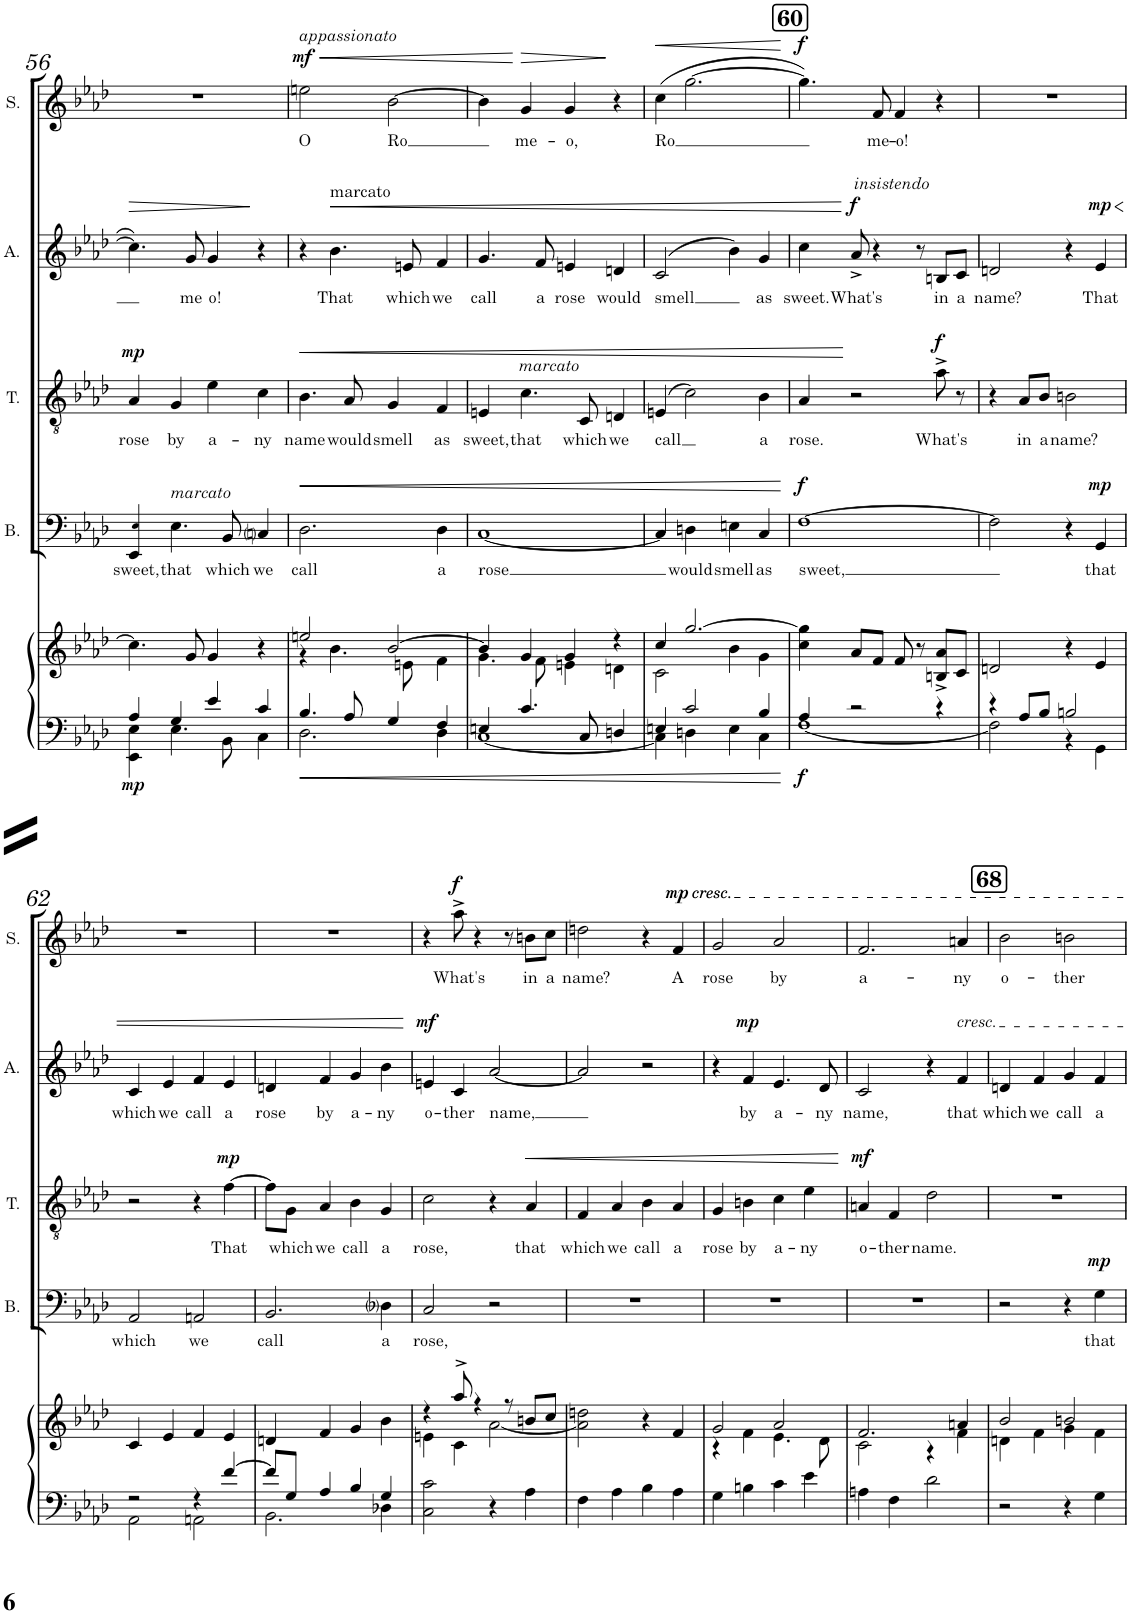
**kern	**kern	**dynam	**kern	**text	**dynam	**kern	**text	**dynam	**kern	**text	**dynam	**kern	**text	**dynam
*part5	*part5	*part5	*part4	*part4	*part4	*part3	*part3	*part3	*part2	*part2	*part2	*part1	*part1	*part1
*staff6	*staff5	*staff5/6	*staff4	*staff4	*staff4	*staff3	*staff3	*staff3	*staff2	*staff2	*staff2	*staff1	*staff1	*staff1
*I"Piano (for  rehearsal  only)	*	*	*I"Bass	*	*	*I"Tenor	*	*	*I"Alto	*	*	*I"Soprano	*	*
*I'Pno	*	*	*I'B.	*	*	*I'T.	*	*	*I'A.	*	*	*I'S.	*	*
!!LO:PB:g=z
*clefF4	*clefG2	*	*clefF4	*	*	*clefGv2	*	*	*clefG2	*	*	*clefG2	*	*
*k[b-e-a-d-]	*k[b-e-a-d-]	*	*k[b-e-a-d-]	*	*	*k[b-e-a-d-]	*	*	*k[b-e-a-d-]	*	*	*k[b-e-a-d-]	*	*
*M4/4	*M4/4	*	*M4/4	*	*	*M4/4	*	*	*M4/4	*	*	*M4/4	*	*
=56	=56	=56	=56	=56	=56	=56	=56	=56	=56	=56	=56	=56	=56	=56
*^	*	*	*	*	*	*	*	*	*	*	*	*	*	*
!	!	!	!LO:DY:b=2	!	!LO:LY:b	!	!	!LO:LY:b	!LO:DY:a	!	!	!LO:HP:b	!	!	!
4A-/	4EE-\ 4E-\	4.cc-\]	mp	4EE-/ 4E-!/	sweet,	.	4A-/	rose	mp	4.cc-\]	.	>	1r	.	.
!	!	!	!	!LO:TX:a:i:t=marcato	!	!	!	!	!	!	!	!	!	!	!
!	!	!	!	!	!LO:LY:b	!	!	!LO:LY:b	!	!	!	!	!	!	!
4G/	4.E-\	.	.	4.E-\	that	.	4G/	by	.	.	.	.	.	.	.
!	!	!	!	!	!	!	!	!	!	!	!LO:LY:b	!	!	!	!
.	.	8g/	.	.	.	.	.	.	.	8g/	me	.	.	.	.
!	!	!	!	!	!	!	!	!LO:LY:b	!	!	!LO:LY:b	!	!	!	!
4e-/	.	4g/	.	.	.	.	4e-\	a-	.	4g/	o!	.	.	.	.
!	!	!	!	!	!LO:LY:b	!	!	!	!	!	!	!	!	!	!
.	8BB-\	.	.	8BB-/	which	.	.	.	.	.	.	.	.	.	.
!	!	!	!	!	!LO:LY:b	!	!	!LO:LY:b	!	!	!	!	!	!	!
4c/	4C\	4r	.	4Cni/	we	.	4c\	-ny	.	4r	.	]	.	.	.
=57	=57	=57	=57	=57	=57	=57	=57	=57	=57	=57	=57	=57	=57	=57	=57
*	*	*^	*	*	*	*	*	*	*	*	*	*	*	*	*
!	!	!	!	!	!	!	!	!	!	!	!	!	!	!LO:TX:a:i:t=appassionato	!	!
!	!	!	!	!	!	!LO:LY:b	!LO:HP:b	!	!LO:LY:b	!LO:HP:b	!	!	!	!	!LO:LY:b	!LO:HP:b
!	!	!	!	!	!	!	!	!	!	!	!	!	!	!	!	!LO:DY:n=1:a
4.B-/	2.D-\	2een/	4r	.	2.D-\	call	<	4.B-\	name	<	4r	.	.	2een\	O	< mf
!	!	!	!	!	!	!	!	!	!	!	!LO:TX:a:t=marcato	!	!	!	!	!
!	!	!	!	!	!	!	!	!	!	!	!	!LO:LY:b	!LO:HP:b	!	!	!
.	.	.	4.b-\	.	.	.	.	.	.	.	4.b-\	That	<	.	.	.
!	!	!	!	!	!	!	!	!	!LO:LY:b	!	!	!	!	!	!	!
8A-/	.	.	.	.	.	.	.	8A-/	would	.	.	.	.	.	.	.
!	!	!	!	!	!	!	!	!	!LO:LY:b	!	!	!	!	!	!LO:LY:b	!
4G/	.	[2b-/	.	.	.	.	.	4G/	smell	.	.	.	.	[2b-\	Ro	.
!	!	!	!	!	!	!	!	!	!	!	!	!LO:LY:b	!	!	!	!
.	.	.	8en\	.	.	.	.	.	.	.	8en/	which	.	.	.	.
!	!	!	!	!	!	!LO:LY:b	!	!	!LO:LY:b	!	!	!LO:LY:b	!	!	!	!
4F/	4D-\	.	4f\	.	4D-\	a	.	4F/	as	.	4f/	we	.	.	.	.
=58	=58	=58	=58	=58	=58	=58	=58	=58	=58	=58	=58	=58	=58	=58	=58	=58
!	!	!	!	!	!	!LO:LY:b	!	!	!LO:LY:b	!	!	!LO:LY:b	!	!	!	!
4En/	[1C	4b-/]	4.g\	.	[1C	rose	.	4En/	sweet,	.	4.g/	call	.	4b-\]	.	.
!	!	!	!	!	!	!	!	!LO:TX:a:i:t=marcato	!	!	!	!	!	!	!	!
!	!	!	!	!	!	!	!	!	!LO:LY:b	!	!	!	!	!	!LO:LY:b	!LO:HP:n=1:b
4.c/	.	4g/	.	.	.	.	.	4.c\	that	.	.	.	.	4g/	me-	[ >
!	!	!	!	!	!	!	!	!	!	!	!	!LO:LY:b	!	!	!	!
.	.	.	8f\	.	.	.	.	.	.	.	8f/	a	.	.	.	.
!	!	!	!	!	!	!	!	!	!	!	!	!LO:LY:b	!	!	!LO:LY:b	!
.	.	4g/	4en\	.	.	.	.	.	.	.	4en/	rose	.	4g/	-o,	.
!	!	!	!	!	!	!	!	!	!LO:LY:b	!	!	!	!	!	!	!
8C/	.	.	.	.	.	.	.	8C/	which	.	.	.	.	.	.	.
!	!	!	!	!	!	!	!	!	!LO:LY:b	!	!	!LO:LY:b	!	!	!	!
4Dn/	.	4r	4dn\	.	.	.	.	4Dn/	we	.	4dn/	would	.	4r	.	]
=59	=59	=59	=59	=59	=59	=59	=59	=59	=59	=59	=59	=59	=59	=59	=59	=59
!	!	!	!	!	!	!	!	!	!LO:LY:b	!	!	!LO:LY:b	!	!	!LO:LY:b	!LO:HP:b
4En/	4C\]	4cc/	2c\	.	4C/]	.	.	(4En/	call	.	(2c/	smell	.	(4cc\	Ro	<
!	!	!	!	!	!	!LO:LY:b	!	!	!	!	!	!	!	!	!	!
2c/	4Dn\	[2.gg/	.	.	4Dn\	would	.	2c\)	.	.	.	.	.	[2.gg\	.	.
!	!	!	!	!	!	!LO:LY:b	!	!	!	!	!	!	!	!	!	!
.	4E\	.	4b-\	.	4En\	smell	.	.	.	.	4b-\)	.	.	.	.	.
!	!	!	!	!	!	!LO:LY:b	!	!	!LO:LY:b	!	!	!LO:LY:b	!	!	!	!
4B-/	4C\	.	4g\	.	4C/	as	.	4B-\	a	.	4g/	as	.	.	.	.
*v	*v	*	*	*	*	*	*	*	*	*	*	*	*	*	*	*
*	*v	*v	*	*	*	*	*	*	*	*	*	*	*	*	*
.	.	.	.	.	[	.	.	.	.	.	.	.	.	[
=60	=60	=60	=60	=60	=60	=60	=60	=60	=60	=60	=60	=60	=60	=60
*^	*	*	*	*	*	*	*	*	*	*	*	*	*	*
!!LO:REH:place=s1:a:B:cj:fs=14:t=60
!	!	!	!LO:DY:b=2	!	!LO:LY:b	!LO:DY:a	!	!LO:LY:b	!	!	!LO:LY:b	!	!	!	!LO:DY:a
4A-/	[1F	4cc\ 4gg\]	f	[1F	sweet,	f	4A-/	rose.	.	4cc\	sweet.	.	4.gg\])	.	f
!	!	!	!	!	!	!	!	!	!	!LO:TX:a:i:t=insistendo	!	!	!	!	!
!	!	!	!	!	!	!	!	!	!	!	!LO:LY:b	!LO:DY:n=1:a	!	!	!
2r	.	8a-/L	.	.	.	.	2r	.	[	8a-^/	What's	[ f	.	.	.
!	!	!	!	!	!	!	!	!	!	!	!	!	!	!LO:LY:b	!
.	.	8f/J	.	.	.	.	.	.	.	4r	.	.	8f/	me-	.
!	!	!	!	!	!	!	!	!	!	!	!	!	!	!LO:LY:b	!
.	.	8f/	.	.	.	.	.	.	.	.	.	.	4f/	-o!	.
.	.	8r	.	.	.	.	.	.	.	8r	.	.	.	.	.
!	!	!	!	!	!	!	!	!LO:LY:b	!LO:DY:a	!	!LO:LY:b	!	!	!	!
4r	.	8Bn/^ 8a-/^L	.	.	.	.	8a-^\	What's	f	8Bn/L	in	.	4r	.	.
!	!	!	!	!	!	!	!	!	!	!	!LO:LY:b	!	!	!	!
.	.	8c/J	.	.	.	.	8r	.	.	8c/J	a	.	.	.	.
=61	=61	=61	=61	=61	=61	=61	=61	=61	=61	=61	=61	=61	=61	=61	=61
!	!	!	!	!	!	!	!	!	!	!	!LO:LY:b	!	!	!	!
4r	2F\]	2dn/	.	2F\]	.	.	4r	.	.	2dn/	name?	.	1r	.	.
!	!	!	!	!	!	!	!	!LO:LY:b	!	!	!	!	!	!	!
8A-/L	.	.	.	.	.	.	8A-/L	in	.	.	.	.	.	.	.
!	!	!	!	!	!	!	!	!LO:LY:b	!	!	!	!	!	!	!
8B-/J	.	.	.	.	.	.	8B-/J	a	.	.	.	.	.	.	.
!	!	!	!	!	!	!	!	!LO:LY:b	!	!	!	!	!	!	!
2Bn/	4r	4r	.	4r	.	.	2Bn\	name?	.	4r	.	.	.	.	.
!	!	!	!	!	!LO:LY:b	!LO:DY:a	!	!	!	!	!LO:LY:b	!LO:HP:b	!	!	!
!	!	!	!	!	!	!	!	!	!	!	!	!LO:DY:n=1:a	!	!	!
.	4GG\	4e-/	.	4GG/	that	mp	.	.	.	4e-/	That	< mp	.	.	.
!!LO:LB:g=z
=62	=62	=62	=62	=62	=62	=62	=62	=62	=62	=62	=62	=62	=62	=62	=62
!	!	!	!	!	!LO:LY:b	!	!	!	!	!	!LO:LY:b	!	!	!	!
2r	2AA-\	4c/	.	2AA-/	which	.	2r	.	.	4c/	which	.	1r	.	.
!	!	!	!	!	!	!	!	!	!	!	!LO:LY:b	!	!	!	!
.	.	4e-/	.	.	.	.	.	.	.	4e-/	we	.	.	.	.
!	!	!	!	!	!LO:LY:b	!	!	!	!	!	!LO:LY:b	!	!	!	!
4r	2AAn\	4f/	.	2AAn/	we	.	4r	.	.	4f/	call	.	.	.	.
!	!	!	!	!	!	!	!	!LO:LY:b	!LO:DY:a	!	!LO:LY:b	!	!	!	!
[4f/	.	4e-/	.	.	.	.	[4f\	That	mp	4e-/	a	.	.	.	.
=63	=63	=63	=63	=63	=63	=63	=63	=63	=63	=63	=63	=63	=63	=63	=63
!	!	!	!	!	!LO:LY:b	!	!	!	!	!	!LO:LY:b	!	!	!	!
8f/L]	2.BB-\	4dn/	.	2.BB-/	call	.	8f\L]	.	.	4dn/	rose	.	1r	.	.
!	!	!	!	!	!	!	!	!LO:LY:b	!	!	!	!	!	!	!
8G/J	.	.	.	.	.	.	8G\J	which	.	.	.	.	.	.	.
!	!	!	!	!	!	!	!	!LO:LY:b	!	!	!LO:LY:b	!	!	!	!
4A-/	.	4f/	.	.	.	.	4A-/	we	.	4f/	by	.	.	.	.
!	!	!	!	!	!	!	!	!LO:LY:b	!	!	!LO:LY:b	!	!	!	!
4B-/	.	4g/	.	.	.	.	4B-\	call	.	4g/	a-	.	.	.	.
!	!	!	!	!	!LO:LY:b	!	!	!LO:LY:b	!	!	!LO:LY:b	!	!	!	!
4G/	4D-X\	4b-\	.	4D-i\	a	.	4G/	a	.	4b-\	-ny	.	.	.	.
*v	*v	*	*	*	*	*	*	*	*	*	*	*	*	*	*
.	.	.	.	.	.	.	.	.	.	.	[	.	.	.
=64	=64	=64	=64	=64	=64	=64	=64	=64	=64	=64	=64	=64	=64	=64
*	*^	*	*	*	*	*	*	*	*	*	*	*	*	*
!	!	!	!	!	!LO:LY:b	!	!	!LO:LY:b	!	!	!LO:LY:b	!LO:DY:a	!	!	!
2C\ 2c\	4r	4en\	.	2C/	rose,	.	2c\	rose,	.	4en/	o-	mf	4r	.	.
!	!	!	!	!	!	!	!	!	!	!	!LO:LY:b	!	!	!LO:LY:b	!LO:DY:a
.	8aa-^/	4c\	.	.	.	.	.	.	.	4c/	-ther	.	8aa-^\	What's	f
.	4r	.	.	.	.	.	.	.	.	.	.	.	4r	.	.
!	!	!	!	!	!	!	!	!	!	!	!LO:LY:b	!	!	!	!
4r	.	[2a-\	.	2r	.	.	4r	.	.	[2a-/	name,	.	.	.	.
.	8r	.	.	.	.	.	.	.	.	.	.	.	8r	.	.
!	!	!	!	!	!	!	!	!LO:LY:b	!LO:HP:b	!	!	!	!	!LO:LY:b	!
4A-\	8bn/L	.	.	.	.	.	4A-/	that	<	.	.	.	8bn\L	in	.
!	!	!	!	!	!	!	!	!	!	!	!	!	!	!LO:LY:b	!
.	8cc/J	.	.	.	.	.	.	.	.	.	.	.	8cc\J	a	.
*	*v	*v	*	*	*	*	*	*	*	*	*	*	*	*	*
=65	=65	=65	=65	=65	=65	=65	=65	=65	=65	=65	=65	=65	=65	=65
!	!	!	!	!	!	!	!LO:LY:b	!	!	!	!	!	!LO:LY:b	!
4F\	2a-\] 2ddn\	.	1r	.	.	4F/	which	.	2a-/]	.	.	2ddn\	name?	.
!	!	!	!	!	!	!	!LO:LY:b	!	!	!	!	!	!	!
4A-\	.	.	.	.	.	4A-/	we	.	.	.	.	.	.	.
!	!	!	!	!	!	!	!LO:LY:b	!	!	!	!	!	!	!
4B-\	4r	.	.	.	.	4B-\	call	.	2r	.	.	4r	.	.
!	!	!	!	!	!	!	!	!	!	!	!	!LO:TX:a:i:t=cresc.	!	!
!	!	!	!	!	!	!	!	!	!	!	!	!LO:TX:a:i:t=cresc.	!	!
!	!	!	!	!	!	!	!LO:LY:b	!	!	!	!	!	!LO:LY:b	!LO:DY:a
4A-\	4f/	.	.	.	.	4A-/	a	.	.	.	.	4f/	A	mp
=66	=66	=66	=66	=66	=66	=66	=66	=66	=66	=66	=66	=66	=66	=66
*	*^	*	*	*	*	*	*	*	*	*	*	*	*	*
!	!	!	!	!	!	!	!	!LO:LY:b	!	!	!	!	!	!LO:LY:b	!
4G\	2g/	4r	.	1r	.	.	4G/	rose	.	4r	.	.	2g/	rose	.
!	!	!	!	!	!	!	!	!LO:LY:b	!	!	!LO:LY:b	!LO:DY:a	!	!	!
4Bn\	.	4f\	.	.	.	.	4Bn\	by	.	4f/	by	mp	.	.	.
!	!	!	!	!	!	!	!	!LO:LY:b	!	!	!LO:LY:b	!	!	!LO:LY:b	!
4c\	2a-/	4.e-\	.	.	.	.	4c\	a-	.	4.e-/	a-	.	2a-/	by	.
!	!	!	!	!	!	!	!	!LO:LY:b	!	!	!	!	!	!	!
4e-\	.	.	.	.	.	.	4e-\	-ny	.	.	.	.	.	.	.
!	!	!	!	!	!	!	!	!	!	!	!LO:LY:b	!	!	!	!
.	.	8d-\	.	.	.	.	.	.	.	8d-/	-ny	.	.	.	.
*	*v	*v	*	*	*	*	*	*	*	*	*	*	*	*	*
.	.	.	.	.	.	.	.	[	.	.	.	.	.	.
=67	=67	=67	=67	=67	=67	=67	=67	=67	=67	=67	=67	=67	=67	=67
*	*^	*	*	*	*	*	*	*	*	*	*	*	*	*
!	!	!	!	!	!	!	!	!LO:LY:b	!LO:DY:a	!	!LO:LY:b	!	!	!LO:LY:b	!
4An\	2.f/	2c\	.	1r	.	.	4An/	o-	mf	2c/	name,	.	2.f/	a-	.
!	!	!	!	!	!	!	!	!LO:LY:b	!	!	!	!	!	!	!
4F\	.	.	.	.	.	.	4F/	-ther	.	.	.	.	.	.	.
!	!	!	!	!	!	!	!	!LO:LY:b	!	!	!	!	!	!	!
2d-\	.	4r	.	.	.	.	2d-\	name.	.	4r	.	.	.	.	.
!	!	!	!	!	!	!	!	!	!	!LO:TX:a:i:t=cresc.	!	!	!	!	!
!	!	!	!	!	!	!	!	!	!	!	!LO:LY:b	!	!	!LO:LY:b	!
.	4an/	4f\	.	.	.	.	.	.	.	4f/	that	.	4an/	-ny	.
!!LO:REH:place=s1:a:B:cj:fs=14:t=68
=68	=68	=68	=68	=68	=68	=68	=68	=68	=68	=68	=68	=68	=68	=68	=68
!	!	!	!	!	!	!	!	!	!	!	!LO:LY:b	!	!	!LO:LY:b	!
2r	2b-/	4dn\	.	2r	.	.	1r	.	.	4dn/	which	.	2b-\	o-	.
!	!	!	!	!	!	!	!	!	!	!	!LO:LY:b	!	!	!	!
.	.	4f\	.	.	.	.	.	.	.	4f/	we	.	.	.	.
!	!	!	!	!	!	!	!	!	!	!	!LO:LY:b	!	!	!LO:LY:b	!
4r	2bn/	4g\	.	4r	.	.	.	.	.	4g/	call	.	2bn\	-ther	.
!	!	!	!	!	!LO:LY:b	!LO:DY:a	!	!	!	!	!LO:LY:b	!	!	!	!
4G\	.	4f\	.	4G\	that	mp	.	.	.	4f/	a	.	.	.	.
*	*v	*v	*	*	*	*	*	*	*	*	*	*	*	*	*
=	=	=	=	=	=	=	=	=	=	=	=	=	=	=
*-	*-	*-	*-	*-	*-	*-	*-	*-	*-	*-	*-	*-	*-	*-
